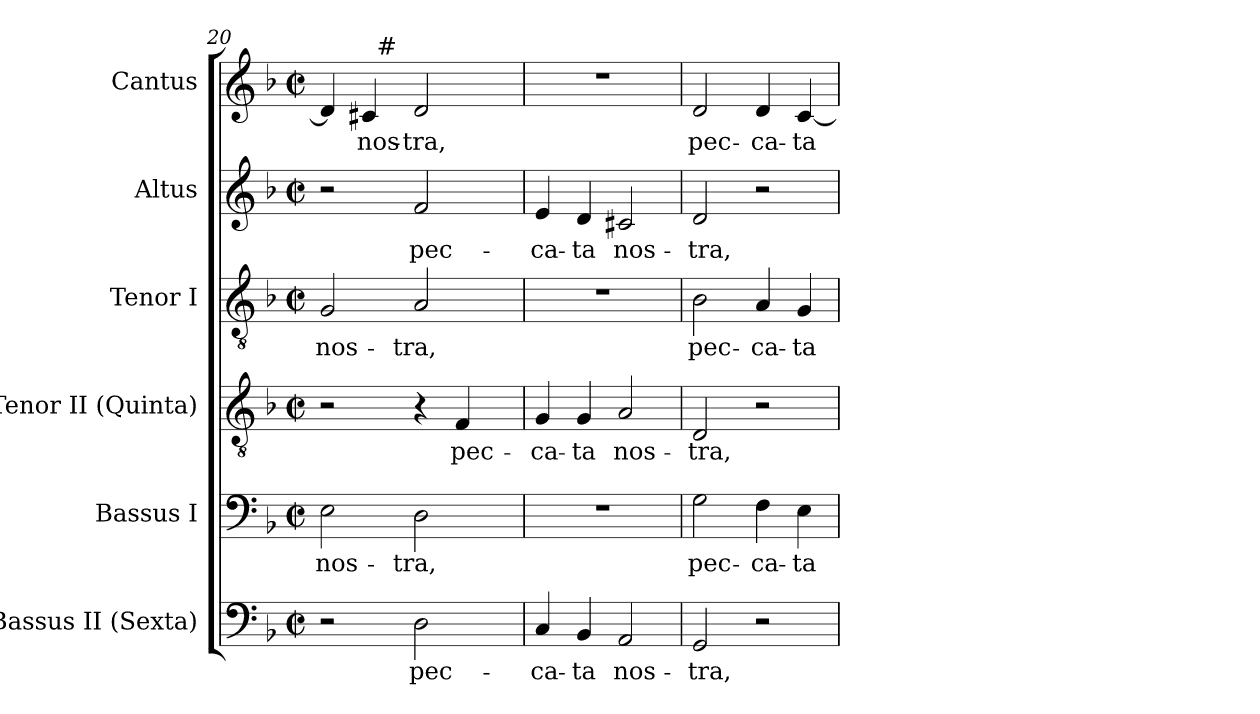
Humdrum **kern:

**kern	**text	**kern	**text	**kern	**text	**kern	**text	**kern	**text	**kern	**text
*part6	*part6	*part5	*part5	*part4	*part4	*part3	*part3	*part2	*part2	*part1	*part1
*staff6	*staff6	*staff5	*staff5	*staff4	*staff4	*staff3	*staff3	*staff2	*staff2	*staff1	*staff1
*I"Bassus II (Sexta)	*	*I"Bassus I	*	*I"Tenor II (Quinta)	*	*I"Tenor I	*	*I"Altus	*	*I"Cantus	*
*I'B.	*	*I'B.	*	*I'T.	*	*I'T.	*	*I'A.	*	*I'A.	*
*clefF4	*	*clefF4	*	*clefGv2	*	*clefGv2	*	*clefG2	*	*clefG2	*
*	*	*	*	*ITrd7c12	*	*ITrd7c12	*	*	*	*	*
*k[b-]	*	*k[b-]	*	*k[b-]	*	*k[b-]	*	*k[b-]	*	*k[b-]	*
*F:	*	*F:	*	*F:	*	*F:	*	*F:	*	*F:	*
*M2/2	*	*M2/2	*	*M2/2	*	*M2/2	*	*M2/2	*	*M2/2	*
*met(c|)	*	*met(c|)	*	*met(c|)	*	*met(c|)	*	*met(c|)	*	*met(c|)	*
=20	=20	=20	=20	=20	=20	=20	=20	=20	=20	=20	=20
!	!	!	!LO:LY:b:color=#000000	!	!	!	!	!	!	!	!
!	!	!	!	!	!	!	!LO:LY:b:color=#000000	!	!	!	!
*	*	*	*	*	*	*	*	*	*	*^	*
2r	.	2Ei\	nos-	2r	.	2GGi/	nos-	2r	.	4di/]	4ryy	.
!	!	!	!	!	!	!	!	!	!	!	!	!LO:LY:b:color=#000000
.	.	.	.	.	.	.	.	.	.	4c#i/	32ryy	nos-
.	.	.	.	.	.	.	.	.	.	.	256ryy	.
!	!	!	!	!	!	!	!	!	!	!	!LO:TX:a:t=#	!
.	.	.	.	.	.	.	.	.	.	.	2ryy	.
!	!LO:LY:b:color=#000000	!	!	!	!	!	!	!	!	!	!	!
!	!	!	!LO:LY:b:color=#000000	!	!	!	!	!	!	!	!	!
!	!	!	!	!	!	!	!LO:LY:b:color=#000000	!	!	!	!	!
!	!	!	!	!	!	!	!	!	!LO:LY:b:color=#000000	!	!	!
!	!	!	!	!	!	!	!	!	!	!	!	!LO:LY:b:color=#000000
2Di\	pec-	2Di\	-tra,	4r	.	2AAi/	-tra,	2fi/	pec-	2di/	.	-tra,
!	!	!	!	!	!LO:LY:b:color=#000000	!	!	!	!	!	!	!
.	.	.	.	4FFi/	pec-	.	.	.	.	.	.	.
.	.	.	.	.	.	.	.	.	.	.	8ryy	.
.	.	.	.	.	.	.	.	.	.	.	16ryy	.
.	.	.	.	.	.	.	.	.	.	.	64..ryy	.
*	*	*	*	*	*	*	*	*	*	*v	*v	*
=21	=21	=21	=21	=21	=21	=21	=21	=21	=21	=21	=21
*	*	*	*	*	*	*	*	*	*	*^	*
!	!LO:LY:b:color=#000000	!	!	!	!	!	!	!	!	!	!	!
*	*	*	*	*	*	*	*	*	*	*v	*v	*
*	*	*	*	*	*	*	*	*	*	*^	*
!	!	!	!	!	!LO:LY:b:color=#000000	!	!	!	!	!	!	!
*	*	*	*	*	*	*	*	*	*	*v	*v	*
*	*	*	*	*	*	*	*	*	*	*^	*
!	!	!	!	!	!	!	!	!	!LO:LY:b:color=#000000	!	!	!
*	*	*	*	*	*	*	*	*	*	*v	*v	*
4Ci/	-ca-	1r	.	4GGi/	-ca-	1r	.	4ei/	-ca-	1r	.
!	!LO:LY:b:color=#000000	!	!	!	!	!	!	!	!	!	!
!	!	!	!	!	!LO:LY:b:color=#000000	!	!	!	!	!	!
!	!	!	!	!	!	!	!	!	!LO:LY:b:color=#000000	!	!
4BB-i/	-ta	.	.	4GGi/	-ta	.	.	4di/	-ta	.	.
!	!LO:LY:b:color=#000000	!	!	!	!	!	!	!	!	!	!
!	!	!	!	!	!LO:LY:b:color=#000000	!	!	!	!	!	!
!	!	!	!	!	!	!	!	!	!LO:LY:b:color=#000000	!	!
2AAi/	nos-	.	.	2AAi/	nos-	.	.	2c#Xi/	nos-	.	.
=22	=22	=22	=22	=22	=22	=22	=22	=22	=22	=22	=22
!	!LO:LY:b:color=#000000	!	!	!	!	!	!	!	!	!	!
!	!	!	!LO:LY:b:color=#000000	!	!	!	!	!	!	!	!
!	!	!	!	!	!LO:LY:b:color=#000000	!	!	!	!	!	!
!	!	!	!	!	!	!	!LO:LY:b:color=#000000	!	!	!	!
!	!	!	!	!	!	!	!	!	!LO:LY:b:color=#000000	!	!
!	!	!	!	!	!	!	!	!	!	!	!LO:LY:b:color=#000000
2GGi/	-tra,	2Gi\	pec-	2DDi/	-tra,	2BB-i\	pec-	2di/	-tra,	2di/	pec-
!	!	!	!LO:LY:b:color=#000000	!	!	!	!	!	!	!	!
!	!	!	!	!	!	!	!LO:LY:b:color=#000000	!	!	!	!
!	!	!	!	!	!	!	!	!	!	!	!LO:LY:b:color=#000000
2r	.	4Fi\	-ca-	2r	.	4AAi/	-ca-	2r	.	4di/	-ca-
!	!	!	!LO:LY:b:color=#000000	!	!	!	!	!	!	!	!
!	!	!	!	!	!	!	!LO:LY:b:color=#000000	!	!	!	!
!	!	!	!	!	!	!	!	!	!	!	!LO:LY:b:color=#000000
.	.	4Ei\	-ta	.	.	4GGi/	-ta	.	.	[<4ci/	-ta
=	=	=	=	=	=	=	=	=	=	=	=
*-	*-	*-	*-	*-	*-	*-	*-	*-	*-	*-	*-
